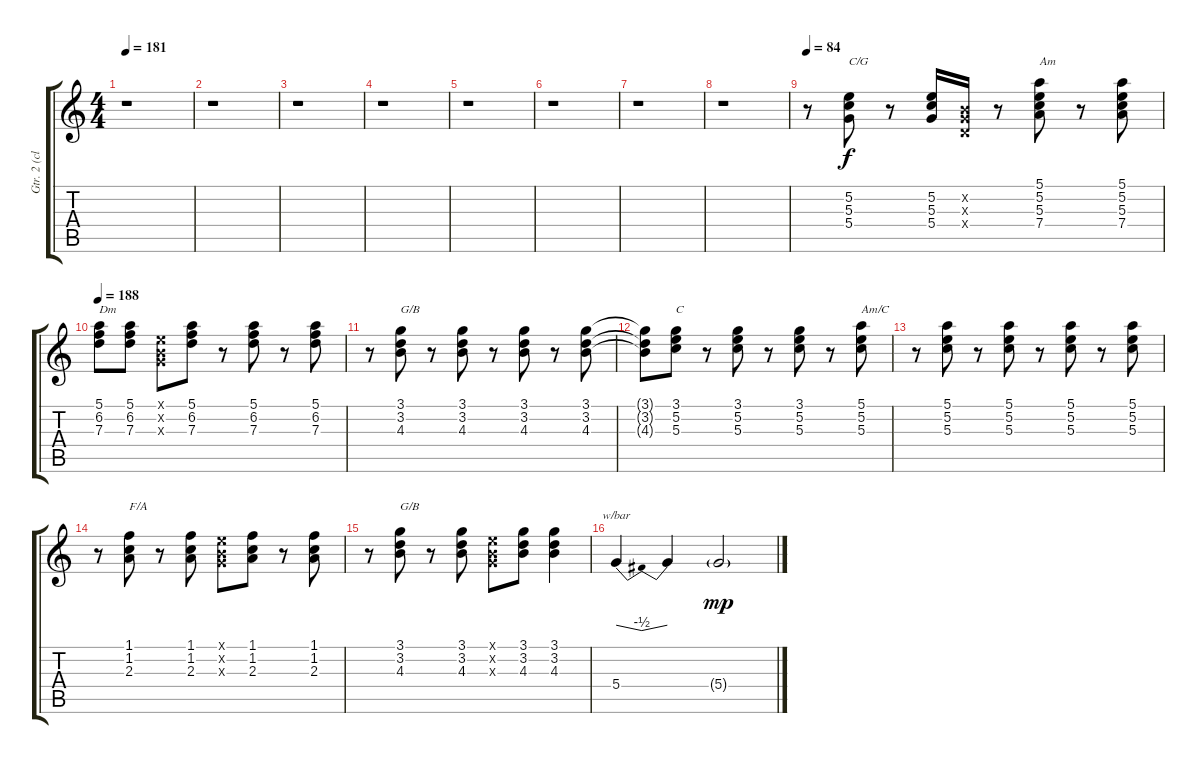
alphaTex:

\track ("Gtr. 2 (clean)" "Gtr. 2 (cl") {instrument electricguitarclean}
\staff {score tabs}
\tuning (E4 B3 G3 D3 A2 E2) {hide}
\ts (4 4)
\tempo 181
\tempo 205
\tempo 181
\clef g2
\ks c
r.1{dy f instrument electricguitarclean} |
r.1 |
r.1 |
r.1 |
r.1 |
r.1 |
r.1 |
r.1 |
\tempo 84
r.8 (5.2 5.3 5.4).8{txt "C/G"} r.8 (5.2 5.3 5.4).16 (0.2{x} 0.3{x} 0.4{x}).16 r.8 (5.1 5.2 5.3 7.4).8{txt "Am"} r.8 (5.1 5.2 5.3 7.4).8 |
\tempo 188
(5.1 6.2 7.3).8{txt "Dm"} (5.1 6.2 7.3).8 (0.1{x} 0.2{x} 0.3{x}).8 (5.1 6.2 7.3).8 r.8 (5.1 6.2 7.3).8 r.8 (5.1 6.2 7.3).8 |
r.8 (3.1 3.2 4.3).8{txt "G/B"} r.8 (3.1 3.2 4.3).8 r.8 (3.1 3.2 4.3).8 r.8 (3.1 3.2 4.3).8 |
(3.1{t} 3.2{t} 4.3{t}).8 (3.1 5.2 5.3).8{txt "C"} r.8 (3.1 5.2 5.3).8 r.8 (3.1 5.2 5.3).8 r.8 (5.1 5.2 5.3).8{txt "Am/C"} |
r.8 (5.1 5.2 5.3).8 r.8 (5.1 5.2 5.3).8 r.8 (5.1 5.2 5.3).8 r.8 (5.1 5.2 5.3).8 |
r.8 (1.1 1.2 2.3).8{txt "F/A"} r.8 (1.1 1.2 2.3).8 (0.1{x} 0.2{x} 0.3{x}).8 (1.1 1.2 2.3).8 r.8 (1.1 1.2 2.3).8 |
r.8 (3.1 3.2 4.3).8{txt "G/B"} r.8 (3.1 3.2 4.3).8 (0.1{x} 0.2{x} 0.3{x}).8 (3.1 3.2 4.3).8 (3.1 3.2 4.3).4 |
5.4.4{tbe (dip default 0 0 30 -2 60 0)} 5.4{t}.4 5.4{g}.2{dy mp}
